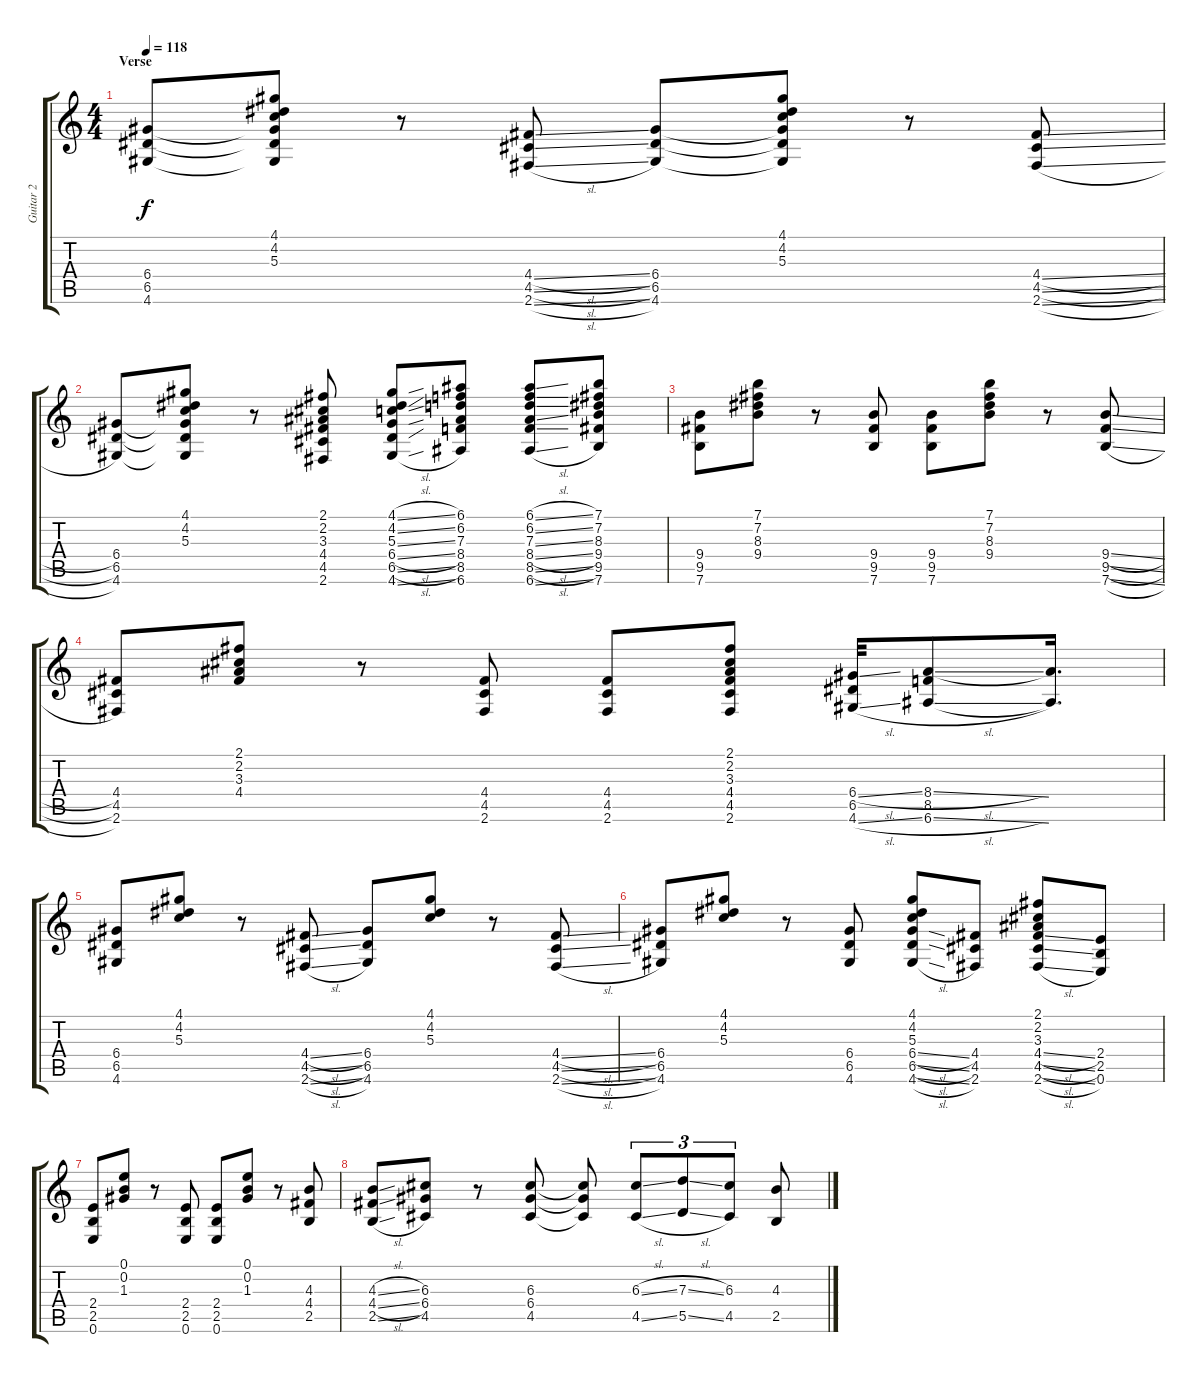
\track ("Guitar 2" "Guitar 2") {instrument overdrivenguitar}
\staff {score tabs}
\tuning (E4 B3 G3 D3 A2 E2) {hide}
\ts (4 4)
\section ("" "Verse")
\tempo 118
\clef g2
\ks c
(6.4 6.5 4.6).8{dy f} (4.1 4.2 5.3 6.4{t} 6.5{t} 4.6{t}).8 r.8 (4.4{sl} 4.5{sl} 2.6{sl}).8 (6.4 6.5 4.6).8 (4.1 4.2 5.3 6.4{t} 6.5{t} 4.6{t}).8 r.8 (4.4{sl} 4.5{sl} 2.6{sl}).8 |
(6.4 6.5 4.6).8 (4.1 4.2 5.3 6.4{t} 6.5{t} 4.6{t}).8 r.8 (2.1 2.2 3.3 4.4 4.5 2.6).8 (4.1{sl} 4.2{sl} 5.3{sl} 6.4{sl} 6.5{sl} 4.6{sl}).8 (6.1 6.2 7.3 8.4 8.5 6.6).8 (6.1{sl} 6.2{sl} 7.3{sl} 8.4{sl} 8.5{sl} 6.6{sl}).8 (7.1 7.2 8.3 9.4 9.5 7.6).8 |
(9.4 9.5 7.6).8 (7.1 7.2 8.3 9.4).8 r.8 (9.4 9.5 7.6).8 (9.4 9.5 7.6).8 (7.1 7.2 8.3 9.4).8 r.8 (9.4{sl} 9.5{sl} 7.6{sl}).8 |
(4.4 4.5 2.6).8 (2.1 2.2 3.3 4.4).8 r.8 (4.4 4.5 2.6).8 (4.4 4.5 2.6).8 (2.1 2.2 3.3 4.4 4.5 2.6).8 (6.4{sl} 6.5 4.6{sl}).32 (8.4{sl} 8.5 6.6{sl}).8 (8.4{t} 6.6{t}).16{d} |
(6.4 6.5 4.6).8 (4.1 4.2 5.3).8 r.8 (4.4{sl} 4.5{sl} 2.6{sl}).8 (6.4 6.5 4.6).8 (4.1 4.2 5.3).8 r.8 (4.4{sl} 4.5{sl} 2.6{sl}).8 |
(6.4 6.5 4.6).8 (4.1 4.2 5.3).8 r.8 (6.4 6.5 4.6).8 (4.1 4.2 5.3 6.4{sl} 6.5{sl} 4.6{sl}).8 (4.4 4.5 2.6).8 (2.1 2.2 3.3 4.4{sl} 4.5{sl} 2.6{sl}).8 (2.4 2.5 0.6).8 |
(2.4 2.5 0.6).8 (0.1 0.2 1.3).8 r.8 (2.4 2.5 0.6).8 (2.4 2.5 0.6).8 (0.1 0.2 1.3).8 r.8 (4.3 4.4 2.5).8 |
(4.3{sl} 4.4{sl} 2.5{sl}).8 (6.3 6.4 4.5).8 r.8 (6.3 6.4 4.5).8 (6.3{t} 6.4{t} 4.5{t}).8 (6.3{sl} 4.5{sl}).8{tu (3 2)} (7.3{sl} 5.5{sl}).8{tu (3 2)} (6.3 4.5).8{tu (3 2)} (4.3 2.5).8
